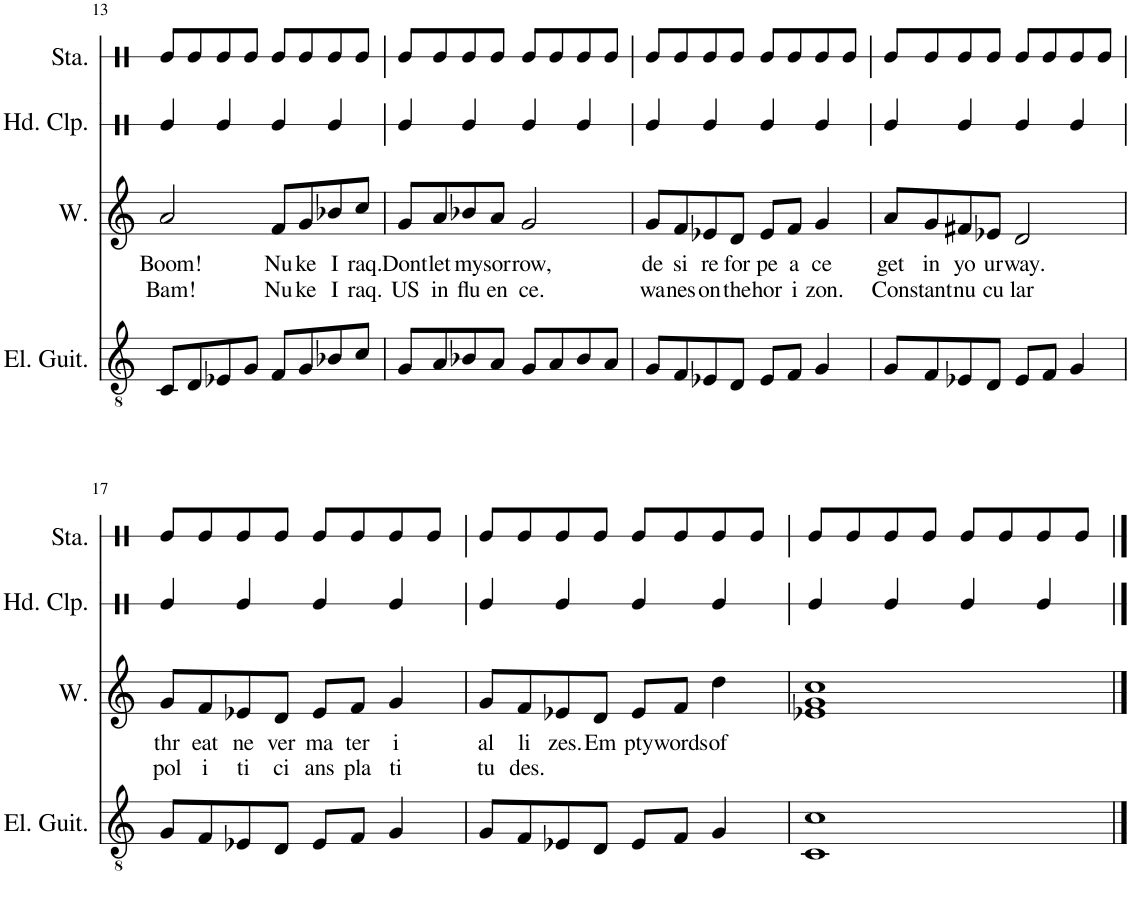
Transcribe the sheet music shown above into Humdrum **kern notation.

**kern	**kern	**text	**text	**kern	**kern
*part4	*part3	*part3	*part3	*part2	*part1
*staff4	*staff3	*staff3	*staff3	*staff2	*staff1
*I"Electric Guitar	*I"Women	*	*	*I"Hand Clap	*I"Stamp
*I'El. Guit.	*I'W.	*	*	*I'Hd. Clp.	*I'Sta.
!!LO:PB:g=z
*clefGv2	*clefG2	*	*	*clefX	*clefX
*k[]	*k[]	*	*	*k[]	*k[]
*M4/4	*M4/4	*	*	*M4/4	*M4/4
=13	=13	=13	=13	=13	=13
!	!	!LO:LY:b	!LO:LY:b	!	!
8C/L	2a/	Boom!	Bam!	4Re/	8Re/L
8D/	.	.	.	.	8Re/
8E-X/	.	.	.	4Re/	8Re/
8G/J	.	.	.	.	8Re/J
!	!	!LO:LY:b	!LO:LY:b	!	!
8F/L	8f/L	Nu	Nu	4Re/	8Re/L
!	!	!LO:LY:b	!LO:LY:b	!	!
8G/	8g/	ke	ke	.	8Re/
!	!	!LO:LY:b	!LO:LY:b	!	!
8B-X/	8b-X/	I	I	4Re/	8Re/
!	!	!LO:LY:b	!LO:LY:b	!	!
8c/J	8cc/J	raq.	raq.	.	8Re/J
=14	=14	=14	=14	=14	=14
!	!	!LO:LY:b	!LO:LY:b	!	!
8G/L	8g/L	Dont	US	4Re/	8Re/L
!	!	!LO:LY:b	!LO:LY:b	!	!
8A/	8a/	let	in	.	8Re/
!	!	!LO:LY:b	!LO:LY:b	!	!
8B-X/	8b-X/	my	flu	4Re/	8Re/
!	!	!LO:LY:b	!LO:LY:b	!	!
8A/J	8a/J	sor	en	.	8Re/J
!	!	!LO:LY:b	!LO:LY:b	!	!
8G/L	2g/	row,	ce.	4Re/	8Re/L
8A/	.	.	.	.	8Re/
8B-/	.	.	.	4Re/	8Re/
8A/J	.	.	.	.	8Re/J
=15	=15	=15	=15	=15	=15
!	!	!LO:LY:b	!LO:LY:b	!	!
8G/L	8g/L	de	wa	4Re/	8Re/L
!	!	!LO:LY:b	!LO:LY:b	!	!
8F/	8f/	si	nes	.	8Re/
!	!	!LO:LY:b	!LO:LY:b	!	!
8E-X/	8e-X/	re	on	4Re/	8Re/
!	!	!LO:LY:b	!LO:LY:b	!	!
8D/J	8d/J	for	the	.	8Re/J
!	!	!LO:LY:b	!LO:LY:b	!	!
8E-/L	8e-/L	pe	hor	4Re/	8Re/L
!	!	!LO:LY:b	!LO:LY:b	!	!
8F/J	8f/J	a	i	.	8Re/
!	!	!LO:LY:b	!LO:LY:b	!	!
4G/	4g/	ce	zon.	4Re/	8Re/
.	.	.	.	.	8Re/J
=16	=16	=16	=16	=16	=16
!	!	!LO:LY:b	!LO:LY:b	!	!
8G/L	8a/L	get	Con	4Re/	8Re/L
!	!	!LO:LY:b	!LO:LY:b	!	!
8F/	8g/	in	stant	.	8Re/
!	!	!LO:LY:b	!LO:LY:b	!	!
8E-X/	8f#X/	yo	nu	4Re/	8Re/
!	!	!LO:LY:b	!LO:LY:b	!	!
8D/J	8e-X/J	ur	cu	.	8Re/J
!	!	!LO:LY:b	!LO:LY:b	!	!
8E-/L	2d/	way.	lar	4Re/	8Re/L
8F/J	.	.	.	.	8Re/
4G/	.	.	.	4Re/	8Re/
.	.	.	.	.	8Re/J
!!LO:LB:g=z
=17	=17	=17	=17	=17	=17
!	!	!LO:LY:b	!LO:LY:b	!	!
8G/L	8g/L	thr	pol	4Re/	8Re/L
!	!	!LO:LY:b	!LO:LY:b	!	!
8F/	8f/	eat	i	.	8Re/
!	!	!LO:LY:b	!LO:LY:b	!	!
8E-X/	8e-X/	ne	ti	4Re/	8Re/
!	!	!LO:LY:b	!LO:LY:b	!	!
8D/J	8d/J	ver	ci	.	8Re/J
!	!	!LO:LY:b	!LO:LY:b	!	!
8E-/L	8e-/L	ma	ans	4Re/	8Re/L
!	!	!LO:LY:b	!LO:LY:b	!	!
8F/J	8f/J	ter	pla	.	8Re/
!	!	!LO:LY:b	!LO:LY:b	!	!
4G/	4g/	i	ti	4Re/	8Re/
.	.	.	.	.	8Re/J
=18	=18	=18	=18	=18	=18
!	!	!LO:LY:b	!LO:LY:b	!	!
8G/L	8g/L	al	tu	4Re/	8Re/L
!	!	!LO:LY:b	!LO:LY:b	!	!
8F/	8f/	li	des.	.	8Re/
!	!	!LO:LY:b	!	!	!
8E-X/	8e-X/	zes.	.	4Re/	8Re/
!	!	!LO:LY:b	!	!	!
8D/J	8d/J	Em	.	.	8Re/J
!	!	!LO:LY:b	!	!	!
8E-/L	8e-/L	pty	.	4Re/	8Re/L
!	!	!LO:LY:b	!	!	!
8F/J	8f/J	words	.	.	8Re/
!	!	!LO:LY:b	!	!	!
4G/	4dd\	of	.	4Re/	8Re/
.	.	.	.	.	8Re/J
=19	=19	=19	=19	=19	=19
1C 1c	1e-X 1g 1cc	.	.	4Re/	8Re/L
.	.	.	.	.	8Re/
.	.	.	.	4Re/	8Re/
.	.	.	.	.	8Re/J
.	.	.	.	4Re/	8Re/L
.	.	.	.	.	8Re/
.	.	.	.	4Re/	8Re/
.	.	.	.	.	8Re/J
==	==	==	==	==	==
*-	*-	*-	*-	*-	*-
